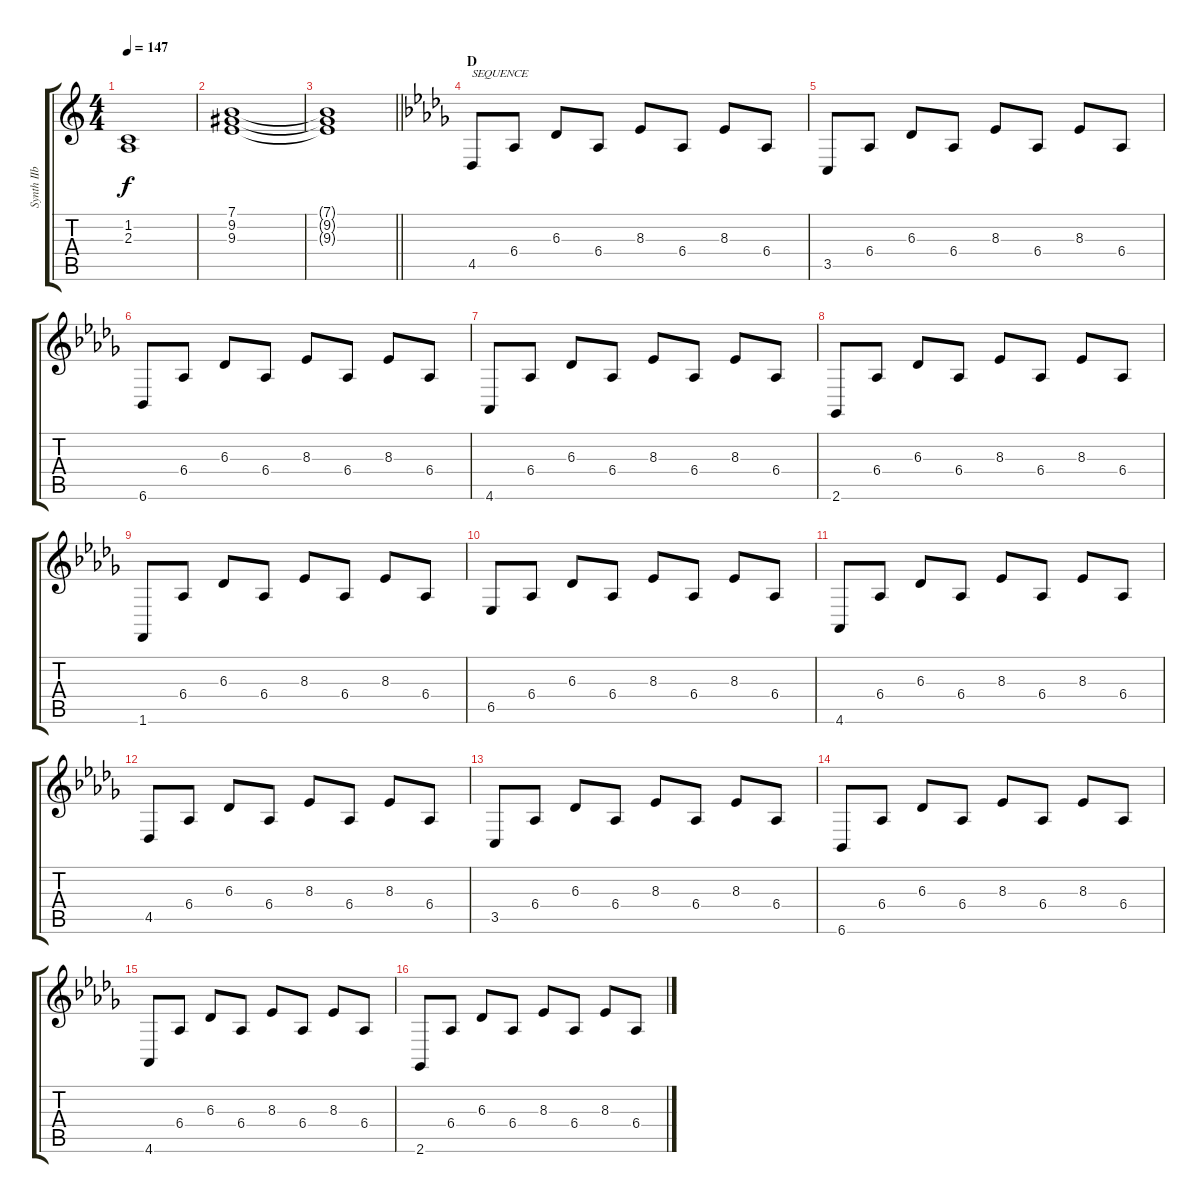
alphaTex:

\track ("Synth IIb (Kotobuki Tsumugi)" "Synth IIb ") {instrument lead3calliope}
\staff {score tabs}
\tuning (E4 B3 G3 D3 A2 E2) {hide}
\ts (4 4)
\tempo 147
\clef g2
\ks c
(1.2{t} 2.3{t}).1{dy f} |
(7.1 9.2 9.3).1 |
\barLineRight lightlight
(7.1{t} 9.2{t} 9.3{t}).1 |
\section ("" "D")
\ks db
4.5.8{txt "SEQUENCE"} 6.4.8 6.3.8 6.4.8 8.3.8 6.4.8 8.3.8 6.4.8 |
3.5.8 6.4.8 6.3.8 6.4.8 8.3.8 6.4.8 8.3.8 6.4.8 |
6.6.8 6.4.8 6.3.8 6.4.8 8.3.8 6.4.8 8.3.8 6.4.8 |
4.6.8 6.4.8 6.3.8 6.4.8 8.3.8 6.4.8 8.3.8 6.4.8 |
2.6.8 6.4.8 6.3.8 6.4.8 8.3.8 6.4.8 8.3.8 6.4.8 |
1.6.8 6.4.8 6.3.8 6.4.8 8.3.8 6.4.8 8.3.8 6.4.8 |
6.5.8 6.4.8 6.3.8 6.4.8 8.3.8 6.4.8 8.3.8 6.4.8 |
4.6.8 6.4.8 6.3.8 6.4.8 8.3.8 6.4.8 8.3.8 6.4.8 |
4.5.8 6.4.8 6.3.8 6.4.8 8.3.8 6.4.8 8.3.8 6.4.8 |
3.5.8 6.4.8 6.3.8 6.4.8 8.3.8 6.4.8 8.3.8 6.4.8 |
6.6.8 6.4.8 6.3.8 6.4.8 8.3.8 6.4.8 8.3.8 6.4.8 |
4.6.8 6.4.8 6.3.8 6.4.8 8.3.8 6.4.8 8.3.8 6.4.8 |
2.6.8 6.4.8 6.3.8 6.4.8 8.3.8 6.4.8 8.3.8 6.4.8
